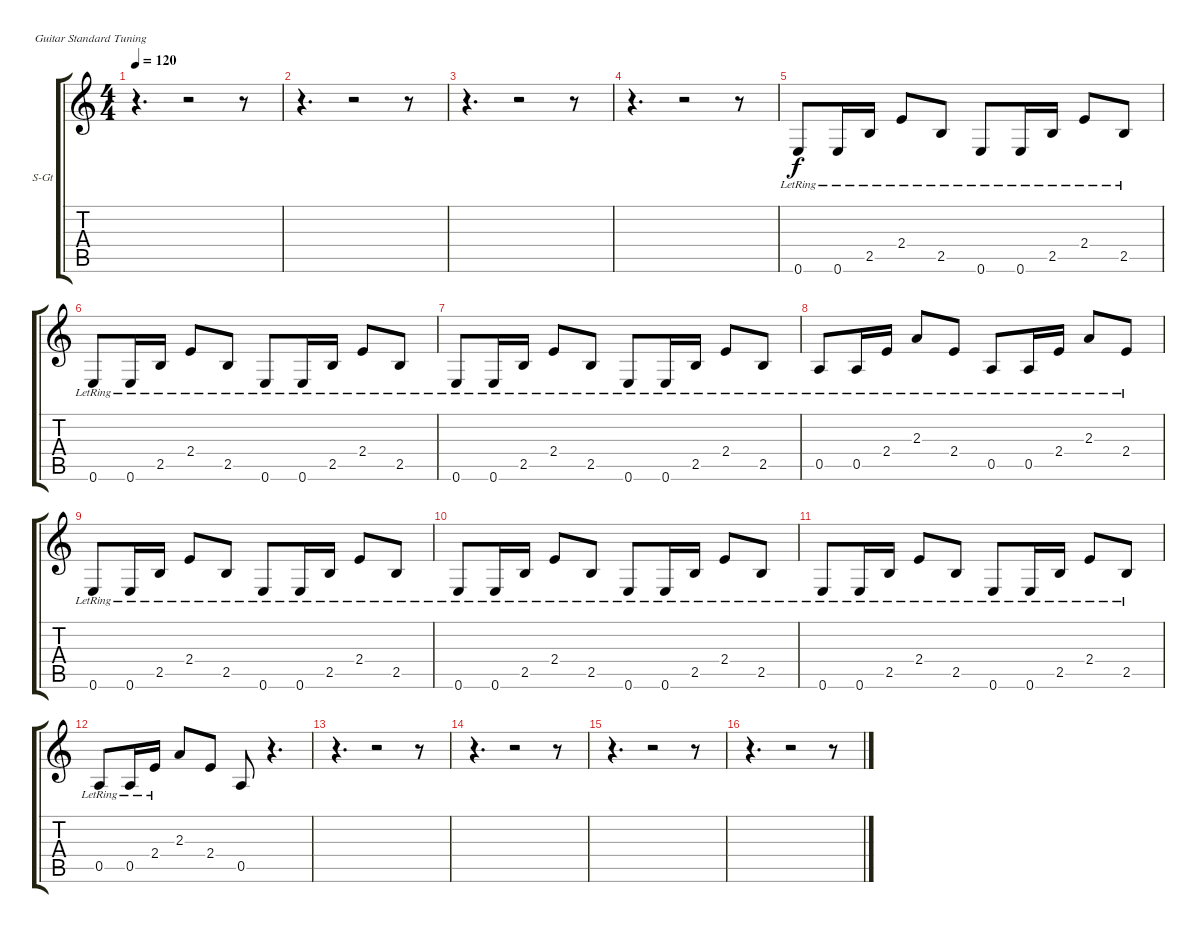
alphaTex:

\bracketExtendMode groupsimilarinstruments
\firstSystemTrackNameOrientation horizontal
\otherSystemsTrackNameOrientation horizontal
\track ("Глеб" "S-Gt") {instrument acousticguitarsteel}
\staff {score tabs}
\tuning (E4 B3 G3 D3 A2 E2)
\ts (4 4)
\tempo 120
\clef g2
\ks c
r.4{d dy f} r.2 r.8 |
r.4{d} r.2 r.8 |
r.4{d} r.2 r.8 |
r.4{d} r.2 r.8 |
0.6{lr}.8 0.6{lr}.16 2.5{lr}.16 2.4{lr}.8 2.5{lr}.8 0.6{lr}.8 0.6{lr}.16 2.5{lr}.16 2.4{lr}.8 2.5{lr}.8 |
0.6{lr}.8 0.6{lr}.16 2.5{lr}.16 2.4{lr}.8 2.5{lr}.8 0.6{lr}.8 0.6{lr}.16 2.5{lr}.16 2.4{lr}.8 2.5{lr}.8 |
0.6{lr}.8 0.6{lr}.16 2.5{lr}.16 2.4{lr}.8 2.5{lr}.8 0.6{lr}.8 0.6{lr}.16 2.5{lr}.16 2.4{lr}.8 2.5{lr}.8 |
0.5{lr}.8 0.5{lr}.16 2.4{lr}.16 2.3{lr}.8 2.4{lr}.8 0.5{lr}.8 0.5{lr}.16 2.4{lr}.16 2.3{lr}.8 2.4{lr}.8 |
0.6{lr}.8 0.6{lr}.16 2.5{lr}.16 2.4{lr}.8 2.5{lr}.8 0.6{lr}.8 0.6{lr}.16 2.5{lr}.16 2.4{lr}.8 2.5{lr}.8 |
0.6{lr}.8 0.6{lr}.16 2.5{lr}.16 2.4{lr}.8 2.5{lr}.8 0.6{lr}.8 0.6{lr}.16 2.5{lr}.16 2.4{lr}.8 2.5{lr}.8 |
0.6{lr}.8 0.6{lr}.16 2.5{lr}.16 2.4{lr}.8 2.5{lr}.8 0.6{lr}.8 0.6{lr}.16 2.5{lr}.16 2.4{lr}.8 2.5{lr}.8 |
0.5{lr}.8 0.5{lr}.16 2.4{lr}.16 2.3.8 2.4.8 0.5.8 r.4{d} |
r.4{d} r.2 r.8 |
r.4{d} r.2 r.8 |
r.4{d} r.2 r.8 |
r.4{d} r.2 r.8
